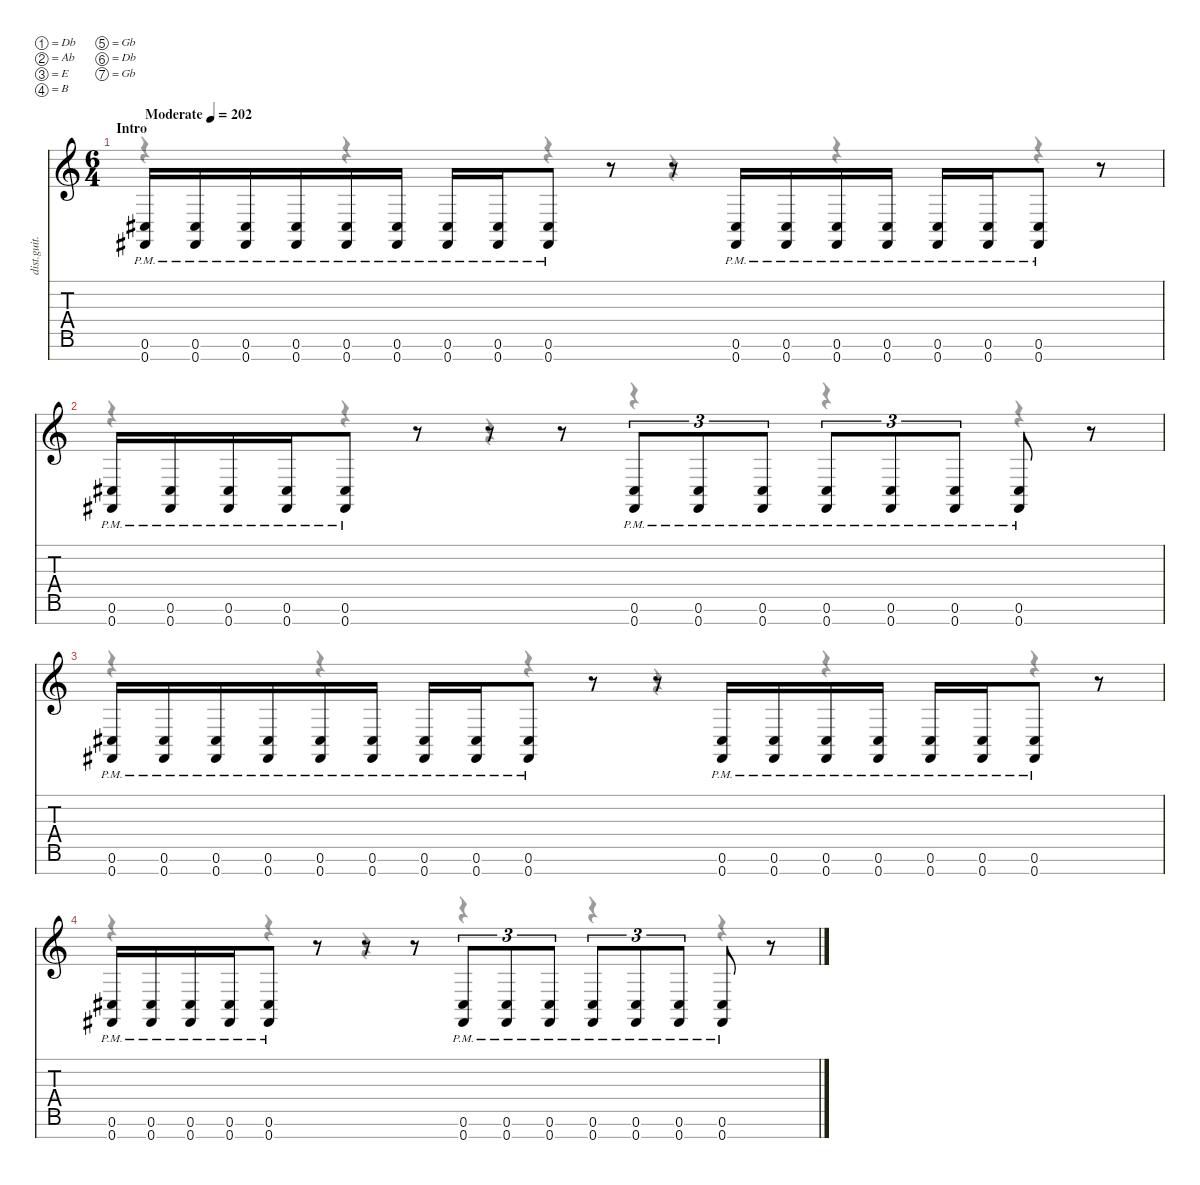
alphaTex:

\defaultSystemsLayout 4
\hideDynamics
\bracketExtendMode nobrackets
\track ("Sean Price" "dist.guit.") {instrument distortionguitar}
\staff {score tabs}
\tuning (Db4 Ab3 E3 B2 Gb2 Db2 Gb1)
\voice
\ts (6 4)
\beaming (8 3 3 3 3)
\section ("" "Intro ")
\tempo (202 "Moderate")
\clef g2
\ks c
(0.6{pm acc #} 0.7{pm acc #}).16{dy f instrument distortionguitar beam Up} (0.6{pm acc #} 0.7{pm acc #}).16{beam Up} (0.6{pm acc #} 0.7{pm acc #}).16{beam Up} (0.6{pm acc #} 0.7{pm acc #}).16{beam Up} (0.6{pm acc #} 0.7{pm acc #}).16{beam Up} (0.6{pm acc #} 0.7{pm acc #}).16{beam Up} (0.6{pm acc #} 0.7{pm acc #}).16{beam Up} (0.6{pm acc #} 0.7{pm acc #}).16{beam Up} (0.6{pm acc #} 0.7{pm acc #}).8{beam Up} r.8{beam Up} r.8{beam Up} (0.6{pm acc #} 0.7{pm acc #}).16{beam Up} (0.6{pm acc #} 0.7{pm acc #}).16{beam Up} (0.6{pm acc #} 0.7{pm acc #}).16{beam Up} (0.6{pm acc #} 0.7{pm acc #}).16{beam Up} (0.6{pm acc #} 0.7{pm acc #}).16{beam Up} (0.6{pm acc #} 0.7{pm acc #}).16{beam Up} (0.6{pm acc #} 0.7{pm acc #}).8{beam Up} r.8{beam Up} |
(0.6{pm acc #} 0.7{pm acc #}).16{beam Up} (0.6{pm acc #} 0.7{pm acc #}).16{beam Up} (0.6{pm acc #} 0.7{pm acc #}).16{beam Up} (0.6{pm acc #} 0.7{pm acc #}).16{beam Up} (0.6{pm acc #} 0.7{pm acc #}).8{beam Up} r.8{beam Up} r.8{beam Up} r.8{beam Up} (0.6{pm acc #} 0.7{pm acc #}).8{tu (3 2) beam Up} (0.6{pm acc #} 0.7{pm acc #}).8{tu (3 2) beam Up} (0.6{pm acc #} 0.7{pm acc #}).8{tu (3 2) beam Up} (0.6{pm acc #} 0.7{pm acc #}).8{tu (3 2) beam Up} (0.6{pm acc #} 0.7{pm acc #}).8{tu (3 2) beam Up} (0.6{pm acc #} 0.7{pm acc #}).8{tu (3 2) beam Up} (0.6{pm acc #} 0.7{pm acc #}).8{beam Up} r.8{beam Up} |
(0.6{pm acc #} 0.7{pm acc #}).16{beam Up} (0.6{pm acc #} 0.7{pm acc #}).16{beam Up} (0.6{pm acc #} 0.7{pm acc #}).16{beam Up} (0.6{pm acc #} 0.7{pm acc #}).16{beam Up} (0.6{pm acc #} 0.7{pm acc #}).16{beam Up} (0.6{pm acc #} 0.7{pm acc #}).16{beam Up} (0.6{pm acc #} 0.7{pm acc #}).16{beam Up} (0.6{pm acc #} 0.7{pm acc #}).16{beam Up} (0.6{pm acc #} 0.7{pm acc #}).8{beam Up} r.8{beam Up} r.8{beam Up} (0.6{pm acc #} 0.7{pm acc #}).16{beam Up} (0.6{pm acc #} 0.7{pm acc #}).16{beam Up} (0.6{pm acc #} 0.7{pm acc #}).16{beam Up} (0.6{pm acc #} 0.7{pm acc #}).16{beam Up} (0.6{pm acc #} 0.7{pm acc #}).16{beam Up} (0.6{pm acc #} 0.7{pm acc #}).16{beam Up} (0.6{pm acc #} 0.7{pm acc #}).8{beam Up} r.8{beam Up} |
(0.6{pm acc #} 0.7{pm acc #}).16{beam Up} (0.6{pm acc #} 0.7{pm acc #}).16{beam Up} (0.6{pm acc #} 0.7{pm acc #}).16{beam Up} (0.6{pm acc #} 0.7{pm acc #}).16{beam Up} (0.6{pm acc #} 0.7{pm acc #}).8{beam Up} r.8{beam Up} r.8{beam Up} r.8{beam Up} (0.6{pm acc #} 0.7{pm acc #}).8{tu (3 2) beam Up} (0.6{pm acc #} 0.7{pm acc #}).8{tu (3 2) beam Up} (0.6{pm acc #} 0.7{pm acc #}).8{tu (3 2) beam Up} (0.6{pm acc #} 0.7{pm acc #}).8{tu (3 2) beam Up} (0.6{pm acc #} 0.7{pm acc #}).8{tu (3 2) beam Up} (0.6{pm acc #} 0.7{pm acc #}).8{tu (3 2) beam Up} (0.6{pm acc #} 0.7{pm acc #}).8{beam Up} r.8{beam Up}
\voice
\clef g2
\ottava regular
\simile none
\ks c
r.4{dy mf beam Down} r.4{beam Down} r.4{beam Down} r.4{beam Down} r.4{beam Down} r.4{beam Down} |
r.4{beam Down} r.4{beam Down} r.4{beam Down} r.4{beam Down} r.4{beam Down} r.4{beam Down} |
r.4{beam Down} r.4{beam Down} r.4{beam Down} r.4{beam Down} r.4{beam Down} r.4{beam Down} |
r.4{beam Down} r.4{beam Down} r.4{beam Down} r.4{beam Down} r.4{beam Down} r.4{beam Down}
